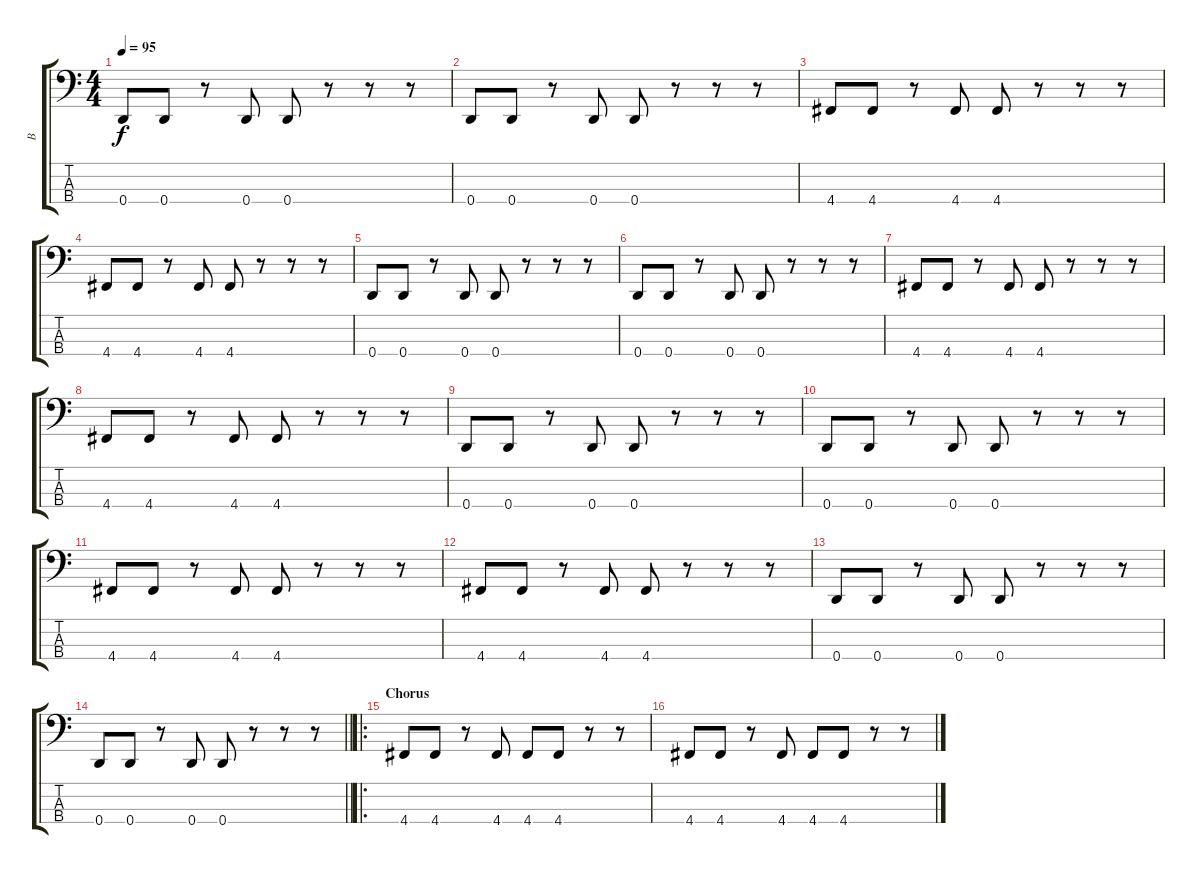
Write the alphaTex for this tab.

\track ("B" "B") {instrument electricbassfinger}
\staff {score tabs}
\tuning (F2 C2 G1 D1) {hide}
\ts (4 4)
\tempo 95
\clef f4
\ks c
0.4.8{dy f} 0.4.8 r.8 0.4.8 0.4.8 r.8 r.8 r.8 |
0.4.8 0.4.8 r.8 0.4.8 0.4.8 r.8 r.8 r.8 |
4.4.8 4.4.8 r.8 4.4.8 4.4.8 r.8 r.8 r.8 |
4.4.8 4.4.8 r.8 4.4.8 4.4.8 r.8 r.8 r.8 |
0.4.8 0.4.8 r.8 0.4.8 0.4.8 r.8 r.8 r.8 |
0.4.8 0.4.8 r.8 0.4.8 0.4.8 r.8 r.8 r.8 |
4.4.8 4.4.8 r.8 4.4.8 4.4.8 r.8 r.8 r.8 |
4.4.8 4.4.8 r.8 4.4.8 4.4.8 r.8 r.8 r.8 |
0.4.8 0.4.8 r.8 0.4.8 0.4.8 r.8 r.8 r.8 |
0.4.8 0.4.8 r.8 0.4.8 0.4.8 r.8 r.8 r.8 |
4.4.8 4.4.8 r.8 4.4.8 4.4.8 r.8 r.8 r.8 |
4.4.8 4.4.8 r.8 4.4.8 4.4.8 r.8 r.8 r.8 |
0.4.8 0.4.8 r.8 0.4.8 0.4.8 r.8 r.8 r.8 |
\barLineRight lightlight
0.4.8 0.4.8 r.8 0.4.8 0.4.8 r.8 r.8 r.8 |
\ro
\section ("" "Chorus")
4.4.8 4.4.8 r.8 4.4.8 4.4.8 4.4.8 r.8 r.8 |
4.4.8 4.4.8 r.8 4.4.8 4.4.8 4.4.8 r.8 r.8
